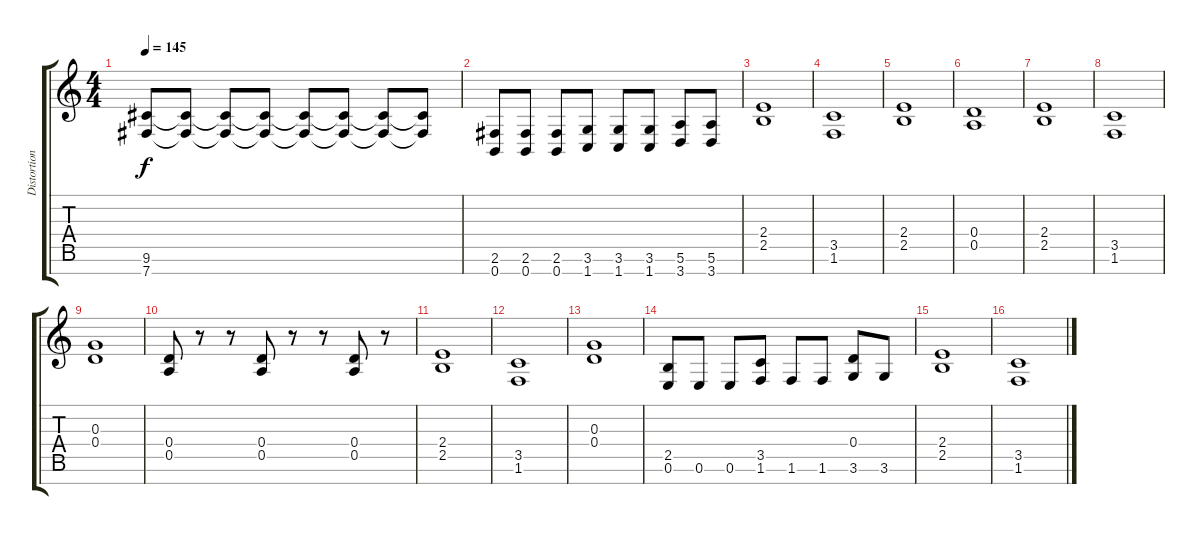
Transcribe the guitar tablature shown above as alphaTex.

\track ("Distortion" "Distortion") {instrument distortionguitar}
\staff {score tabs}
\tuning (E4 B3 G3 D3 A2 E2 B1) {hide}
\ts (4 4)
\tempo 145
\clef g2
\ks c
(9.6 7.7).8{dy f} (9.6{t} 7.7{t}).8 (9.6{t} 7.7{t}).8 (9.6{t} 7.7{t}).8 (9.6{t} 7.7{t}).8 (9.6{t} 7.7{t}).8 (9.6{t} 7.7{t}).8 (9.6{t} 7.7{t}).8 |
(2.6 0.7).8 (2.6 0.7).8 (2.6 0.7).8 (3.6 1.7).8 (3.6 1.7).8 (3.6 1.7).8 (5.6 3.7).8 (5.6 3.7).8 |
(2.4 2.5).1 |
(3.5 1.6).1 |
(2.4 2.5).1 |
(0.4 0.5).1 |
(2.4 2.5).1 |
(3.5 1.6).1 |
(0.3 0.4).1 |
(0.4 0.5).8 r.8 r.8 (0.4 0.5).8 r.8 r.8 (0.4 0.5).8 r.8 |
(2.4 2.5).1 |
(3.5 1.6).1 |
(0.3 0.4).1 |
(2.5 0.6).8 0.6.8 0.6.8 (3.5 1.6).8 1.6.8 1.6.8 (0.4 3.6).8 3.6.8 |
(2.4 2.5).1 |
(3.5 1.6).1
